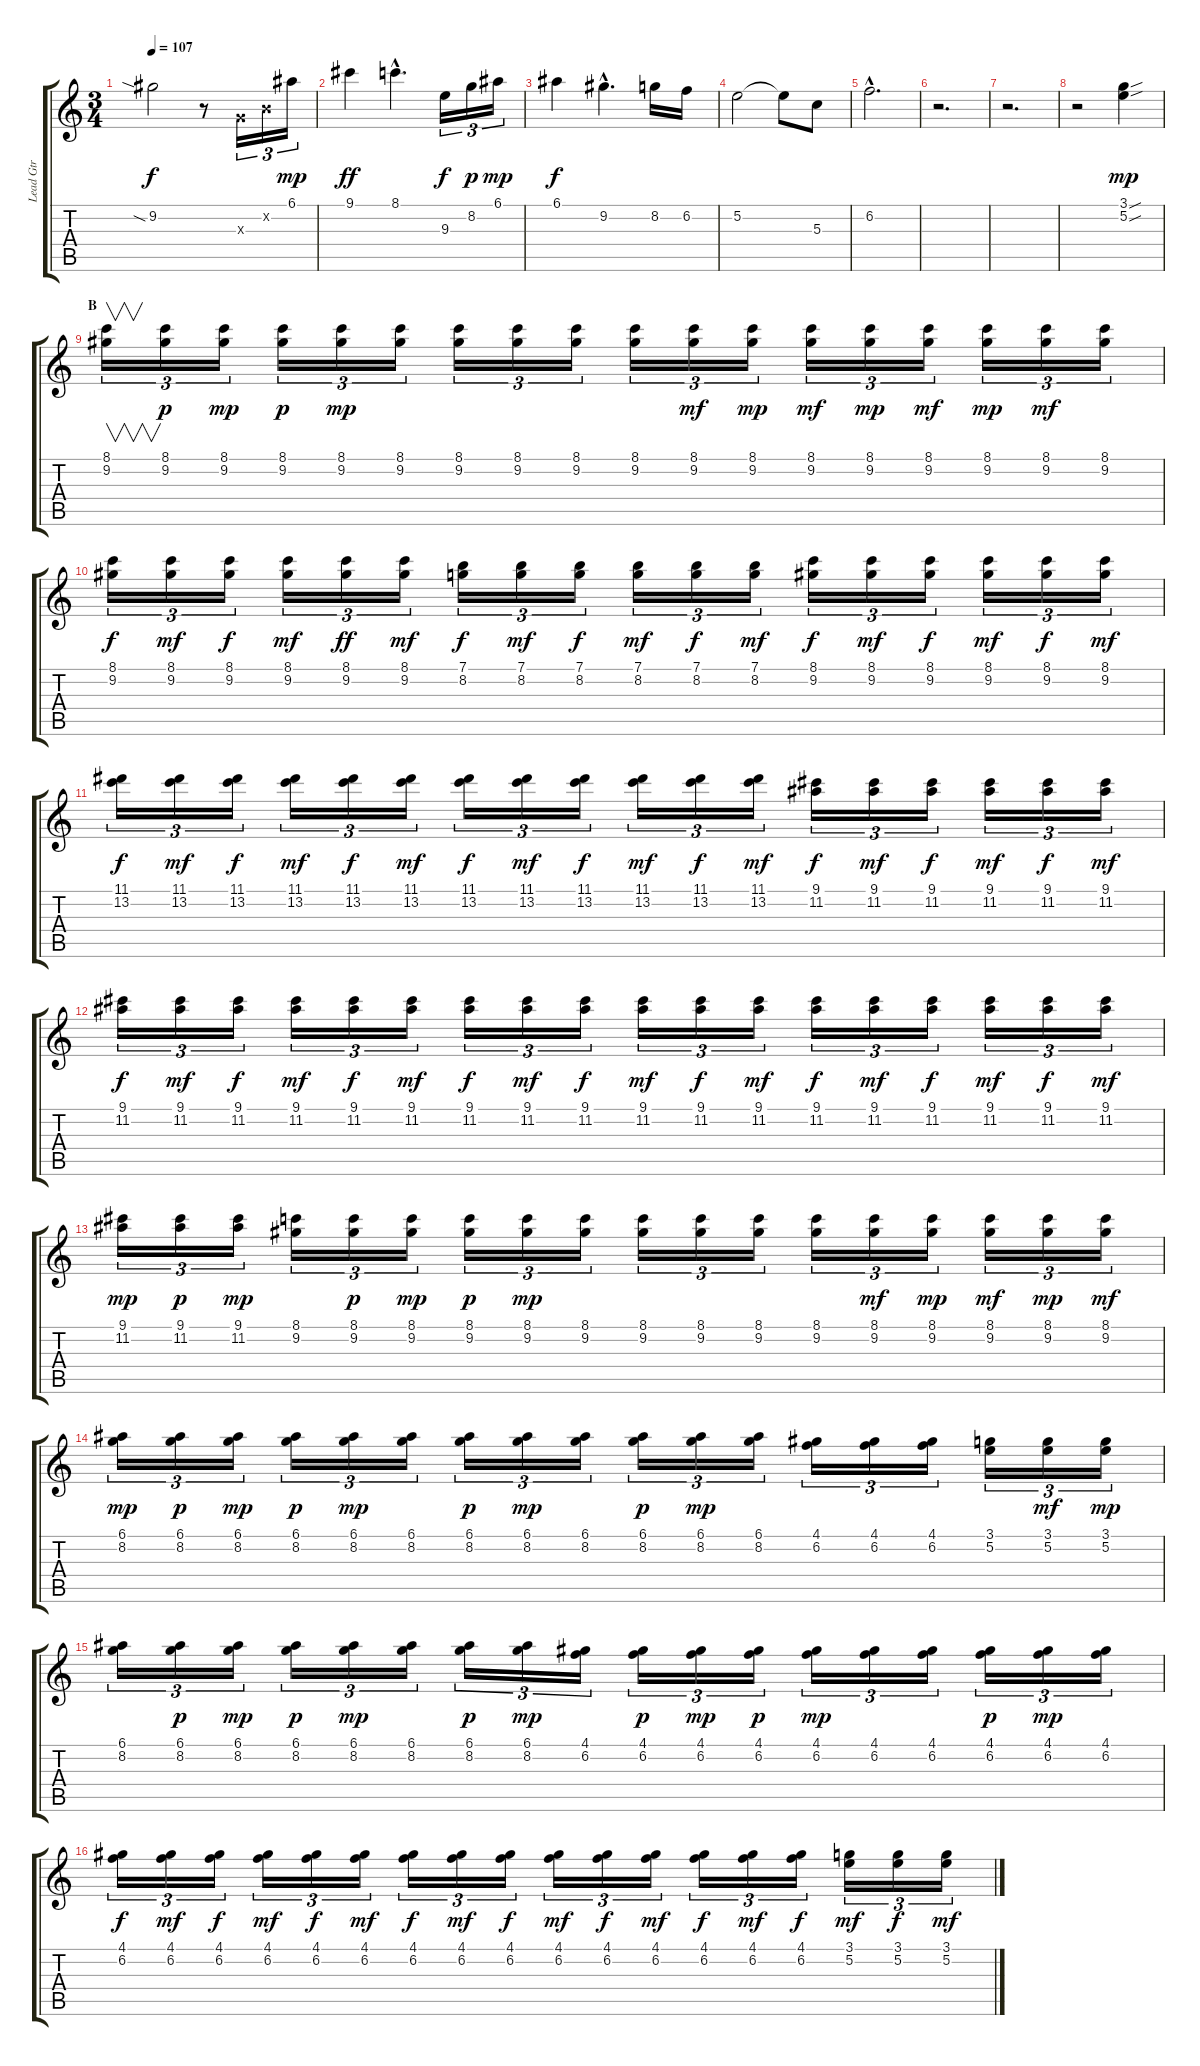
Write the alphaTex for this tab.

\track ("Lead Gtr" "Lead Gtr") {instrument overdrivenguitar}
\staff {score tabs}
\tuning (E4 B3 G3 D3 A2 E2) {hide}
\ts (3 4)
\tempo 107
\clef g2
\ks c
9.2{sia}.2{dy f} r.8 0.3{x}.16{tu (3 2)} 0.2{x}.16{tu (3 2)} 6.1.16{tu (3 2) dy mp} |
9.1.4{dy ff} 8.1{hac}.4{d} 9.3.16{tu (3 2) dy f} 8.2.16{tu (3 2) dy p} 6.1.16{tu (3 2) dy mp} |
6.1.4{dy f} 9.2{hac}.4{d} 8.2.16 6.2.16 |
5.2.2 5.2{t}.8 5.3.8 |
6.2{hac}.2{d} |
r.2{d} |
r.2{d} |
r.2 (3.1{sou} 5.2{sou}).4{dy mp} |
\section ("" "B")
(8.1 9.2).16{v tu (3 2)} (8.1 9.2).16{tu (3 2) dy p} (8.1 9.2).16{tu (3 2) dy mp} (8.1 9.2).16{tu (3 2) dy p} (8.1 9.2).16{tu (3 2) dy mp} (8.1 9.2).16{tu (3 2)} (8.1 9.2).16{tu (3 2)} (8.1 9.2).16{tu (3 2)} (8.1 9.2).16{tu (3 2)} (8.1 9.2).16{tu (3 2)} (8.1 9.2).16{tu (3 2) dy mf} (8.1 9.2).16{tu (3 2) dy mp} (8.1 9.2).16{tu (3 2) dy mf} (8.1 9.2).16{tu (3 2) dy mp} (8.1 9.2).16{tu (3 2) dy mf} (8.1 9.2).16{tu (3 2) dy mp} (8.1 9.2).16{tu (3 2) dy mf} (8.1 9.2).16{tu (3 2)} |
(8.1 9.2).16{tu (3 2) dy f} (8.1 9.2).16{tu (3 2) dy mf} (8.1 9.2).16{tu (3 2) dy f} (8.1 9.2).16{tu (3 2) dy mf} (8.1 9.2).16{tu (3 2) dy ff} (8.1 9.2).16{tu (3 2) dy mf} (7.1 8.2).16{tu (3 2) dy f} (7.1 8.2).16{tu (3 2) dy mf} (7.1 8.2).16{tu (3 2) dy f} (7.1 8.2).16{tu (3 2) dy mf} (7.1 8.2).16{tu (3 2) dy f} (7.1 8.2).16{tu (3 2) dy mf} (8.1 9.2).16{tu (3 2) dy f} (8.1 9.2).16{tu (3 2) dy mf} (8.1 9.2).16{tu (3 2) dy f} (8.1 9.2).16{tu (3 2) dy mf} (8.1 9.2).16{tu (3 2) dy f} (8.1 9.2).16{tu (3 2) dy mf} |
(11.1 13.2).16{tu (3 2) dy f} (11.1 13.2).16{tu (3 2) dy mf} (11.1 13.2).16{tu (3 2) dy f} (11.1 13.2).16{tu (3 2) dy mf} (11.1 13.2).16{tu (3 2) dy f} (11.1 13.2).16{tu (3 2) dy mf} (11.1 13.2).16{tu (3 2) dy f} (11.1 13.2).16{tu (3 2) dy mf} (11.1 13.2).16{tu (3 2) dy f} (11.1 13.2).16{tu (3 2) dy mf} (11.1 13.2).16{tu (3 2) dy f} (11.1 13.2).16{tu (3 2) dy mf} (9.1 11.2).16{tu (3 2) dy f} (9.1 11.2).16{tu (3 2) dy mf} (9.1 11.2).16{tu (3 2) dy f} (9.1 11.2).16{tu (3 2) dy mf} (9.1 11.2).16{tu (3 2) dy f} (9.1 11.2).16{tu (3 2) dy mf} |
(9.1 11.2).16{tu (3 2) dy f} (9.1 11.2).16{tu (3 2) dy mf} (9.1 11.2).16{tu (3 2) dy f} (9.1 11.2).16{tu (3 2) dy mf} (9.1 11.2).16{tu (3 2) dy f} (9.1 11.2).16{tu (3 2) dy mf} (9.1 11.2).16{tu (3 2) dy f} (9.1 11.2).16{tu (3 2) dy mf} (9.1 11.2).16{tu (3 2) dy f} (9.1 11.2).16{tu (3 2) dy mf} (9.1 11.2).16{tu (3 2) dy f} (9.1 11.2).16{tu (3 2) dy mf} (9.1 11.2).16{tu (3 2) dy f} (9.1 11.2).16{tu (3 2) dy mf} (9.1 11.2).16{tu (3 2) dy f} (9.1 11.2).16{tu (3 2) dy mf} (9.1 11.2).16{tu (3 2) dy f} (9.1 11.2).16{tu (3 2) dy mf} |
(9.1 11.2).16{tu (3 2) dy mp} (9.1 11.2).16{tu (3 2) dy p} (9.1 11.2).16{tu (3 2) dy mp} (8.1 9.2).16{tu (3 2)} (8.1 9.2).16{tu (3 2) dy p} (8.1 9.2).16{tu (3 2) dy mp} (8.1 9.2).16{tu (3 2) dy p} (8.1 9.2).16{tu (3 2) dy mp} (8.1 9.2).16{tu (3 2)} (8.1 9.2).16{tu (3 2)} (8.1 9.2).16{tu (3 2)} (8.1 9.2).16{tu (3 2)} (8.1 9.2).16{tu (3 2)} (8.1 9.2).16{tu (3 2) dy mf} (8.1 9.2).16{tu (3 2) dy mp} (8.1 9.2).16{tu (3 2) dy mf} (8.1 9.2).16{tu (3 2) dy mp} (8.1 9.2).16{tu (3 2) dy mf} |
(6.1 8.2).16{tu (3 2) dy mp} (6.1 8.2).16{tu (3 2) dy p} (6.1 8.2).16{tu (3 2) dy mp} (6.1 8.2).16{tu (3 2) dy p} (6.1 8.2).16{tu (3 2) dy mp} (6.1 8.2).16{tu (3 2)} (6.1 8.2).16{tu (3 2) dy p} (6.1 8.2).16{tu (3 2) dy mp} (6.1 8.2).16{tu (3 2)} (6.1 8.2).16{tu (3 2) dy p} (6.1 8.2).16{tu (3 2) dy mp} (6.1 8.2).16{tu (3 2)} (4.1 6.2).16{tu (3 2)} (4.1 6.2).16{tu (3 2)} (4.1 6.2).16{tu (3 2)} (3.1 5.2).16{tu (3 2)} (3.1 5.2).16{tu (3 2) dy mf} (3.1 5.2).16{tu (3 2) dy mp} |
(6.1 8.2).16{tu (3 2)} (6.1 8.2).16{tu (3 2) dy p} (6.1 8.2).16{tu (3 2) dy mp} (6.1 8.2).16{tu (3 2) dy p} (6.1 8.2).16{tu (3 2) dy mp} (6.1 8.2).16{tu (3 2)} (6.1 8.2).16{tu (3 2) dy p} (6.1 8.2).16{tu (3 2) dy mp} (4.1 6.2).16{tu (3 2)} (4.1 6.2).16{tu (3 2) dy p} (4.1 6.2).16{tu (3 2) dy mp} (4.1 6.2).16{tu (3 2) dy p} (4.1 6.2).16{tu (3 2) dy mp} (4.1 6.2).16{tu (3 2)} (4.1 6.2).16{tu (3 2)} (4.1 6.2).16{tu (3 2) dy p} (4.1 6.2).16{tu (3 2) dy mp} (4.1 6.2).16{tu (3 2)} |
(4.1 6.2).16{tu (3 2) dy f} (4.1 6.2).16{tu (3 2) dy mf} (4.1 6.2).16{tu (3 2) dy f} (4.1 6.2).16{tu (3 2) dy mf} (4.1 6.2).16{tu (3 2) dy f} (4.1 6.2).16{tu (3 2) dy mf} (4.1 6.2).16{tu (3 2) dy f} (4.1 6.2).16{tu (3 2) dy mf} (4.1 6.2).16{tu (3 2) dy f} (4.1 6.2).16{tu (3 2) dy mf} (4.1 6.2).16{tu (3 2) dy f} (4.1 6.2).16{tu (3 2) dy mf} (4.1 6.2).16{tu (3 2) dy f} (4.1 6.2).16{tu (3 2) dy mf} (4.1 6.2).16{tu (3 2) dy f} (3.1 5.2).16{tu (3 2) dy mf} (3.1 5.2).16{tu (3 2) dy f} (3.1 5.2).16{tu (3 2) dy mf}
